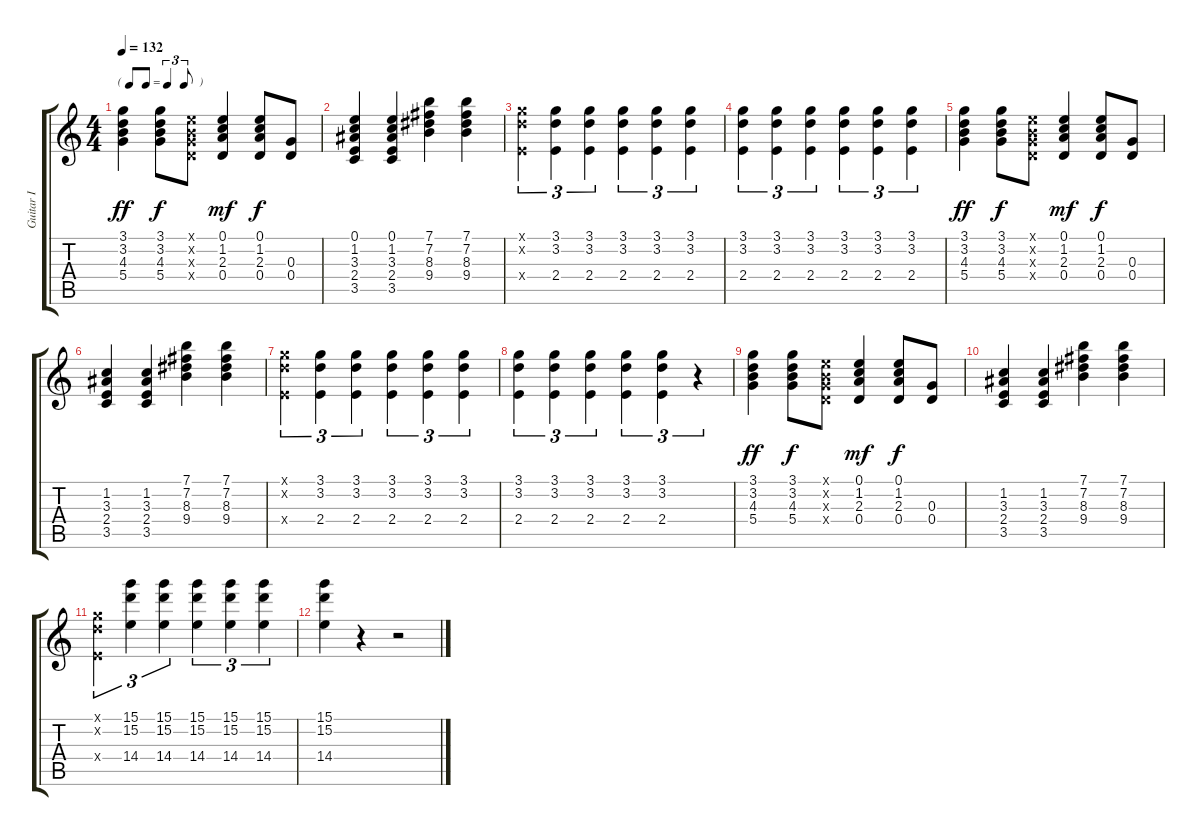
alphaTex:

\track ("Guitar I" "Guitar I") {instrument electricguitarclean}
\staff {score tabs}
\tuning (E4 B3 G3 D3 A2 E2) {hide}
\ts (4 4)
\tf triplet8th
\tempo 132
\clef g2
\ks c
(3.1 3.2 4.3 5.4).4{dy ff} (3.1 3.2 4.3 5.4).8{dy f} (0.1{x} 0.2{x} 0.3{x} 0.4{x}).8 (0.1 1.2 2.3 0.4).4{dy mf} (0.1 1.2 2.3 0.4).8{dy f} (0.3 0.4).8 |
(0.1 1.2 3.3 2.4 3.5).4 (0.1 1.2 3.3 2.4 3.5).4 (7.1 7.2 8.3 9.4).4 (7.1 7.2 8.3 9.4).4 |
(3.1{x} 3.2{x} 2.4{x}).4{tu (3 2)} (3.1 3.2 2.4).4{tu (3 2)} (3.1 3.2 2.4).4{tu (3 2)} (3.1 3.2 2.4).4{tu (3 2)} (3.1 3.2 2.4).4{tu (3 2)} (3.1 3.2 2.4).4{tu (3 2)} |
(3.1 3.2 2.4).4{tu (3 2)} (3.1 3.2 2.4).4{tu (3 2)} (3.1 3.2 2.4).4{tu (3 2)} (3.1 3.2 2.4).4{tu (3 2)} (3.1 3.2 2.4).4{tu (3 2)} (3.1 3.2 2.4).4{tu (3 2)} |
(3.1 3.2 4.3 5.4).4{dy ff} (3.1 3.2 4.3 5.4).8{dy f} (0.1{x} 0.2{x} 0.3{x} 0.4{x}).8 (0.1 1.2 2.3 0.4).4{dy mf} (0.1 1.2 2.3 0.4).8{dy f} (0.3 0.4).8 |
(1.2 3.3 2.4 3.5).4 (1.2 3.3 2.4 3.5).4 (7.1 7.2 8.3 9.4).4 (7.1 7.2 8.3 9.4).4 |
(3.1{x} 3.2{x} 2.4{x}).4{tu (3 2)} (3.1 3.2 2.4).4{tu (3 2)} (3.1 3.2 2.4).4{tu (3 2)} (3.1 3.2 2.4).4{tu (3 2)} (3.1 3.2 2.4).4{tu (3 2)} (3.1 3.2 2.4).4{tu (3 2)} |
(3.1 3.2 2.4).4{tu (3 2)} (3.1 3.2 2.4).4{tu (3 2)} (3.1 3.2 2.4).4{tu (3 2)} (3.1 3.2 2.4).4{tu (3 2)} (3.1 3.2 2.4).4{tu (3 2)} r.4{tu (3 2)} |
(3.1 3.2 4.3 5.4).4{dy ff} (3.1 3.2 4.3 5.4).8{dy f} (0.1{x} 0.2{x} 0.3{x} 0.4{x}).8 (0.1 1.2 2.3 0.4).4{dy mf} (0.1 1.2 2.3 0.4).8{dy f} (0.3 0.4).8 |
(1.2 3.3 2.4 3.5).4 (1.2 3.3 2.4 3.5).4 (7.1 7.2 8.3 9.4).4 (7.1 7.2 8.3 9.4).4 |
(3.1{x} 3.2{x} 2.4{x}).4{tu (3 2)} (15.1 15.2 14.4).4{tu (3 2)} (15.1 15.2 14.4).4{tu (3 2)} (15.1 15.2 14.4).4{tu (3 2)} (15.1 15.2 14.4).4{tu (3 2)} (15.1 15.2 14.4).4{tu (3 2)} |
(15.1 15.2 14.4).4 r.4 r.2
